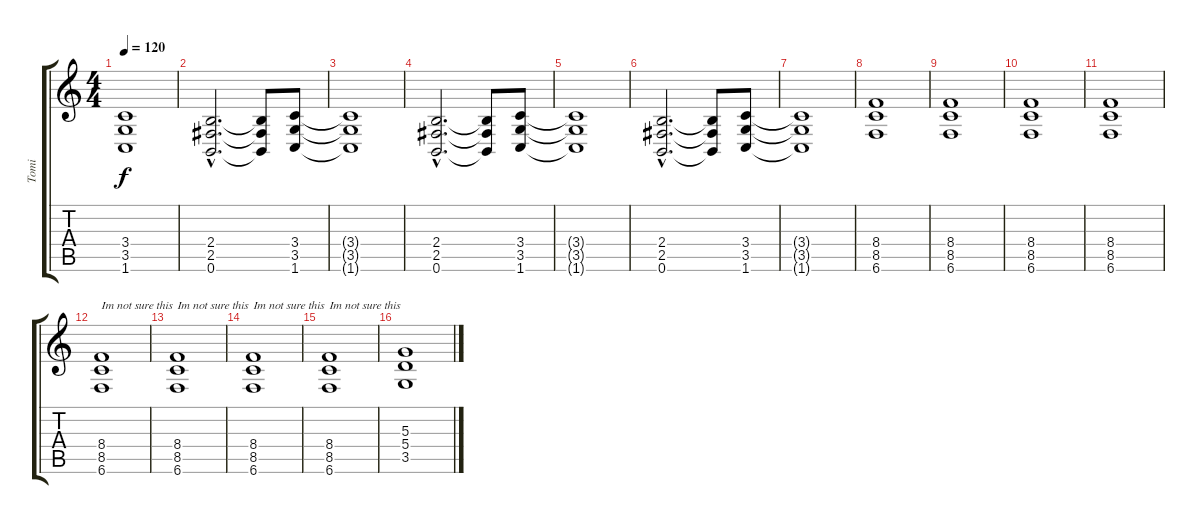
\track ("Tomi" "Tomi") {instrument distortionguitar}
\staff {score tabs}
\tuning (B3 Gb3 D3 A2 E2 B1) {hide}
\ts (4 4)
\tempo 120
\clef g2
\ks c
(3.4{t} 3.5{t} 1.6{t}).1{dy f} |
(2.4{hac} 2.5{hac} 0.6{hac}).2{d} (2.4{t} 2.5{t} 0.6{t}).8 (3.4 3.5 1.6).8 |
(3.4{t} 3.5{t} 1.6{t}).1 |
(2.4{hac} 2.5{hac} 0.6{hac}).2{d} (2.4{t} 2.5{t} 0.6{t}).8 (3.4 3.5 1.6).8 |
(3.4{t} 3.5{t} 1.6{t}).1 |
(2.4{hac} 2.5{hac} 0.6{hac}).2{d} (2.4{t} 2.5{t} 0.6{t}).8 (3.4 3.5 1.6).8 |
(3.4{t} 3.5{t} 1.6{t}).1 |
(8.4 8.5 6.6).1 |
(8.4 8.5 6.6).1 |
(8.4 8.5 6.6).1 |
(8.4 8.5 6.6).1 |
(8.4 8.5 6.6).1{txt "Im not sure this"} |
(8.4 8.5 6.6).1{txt "Im not sure this"} |
(8.4 8.5 6.6).1{txt "Im not sure this"} |
(8.4 8.5 6.6).1{txt "Im not sure this"} |
(5.3 5.4 3.5).1
